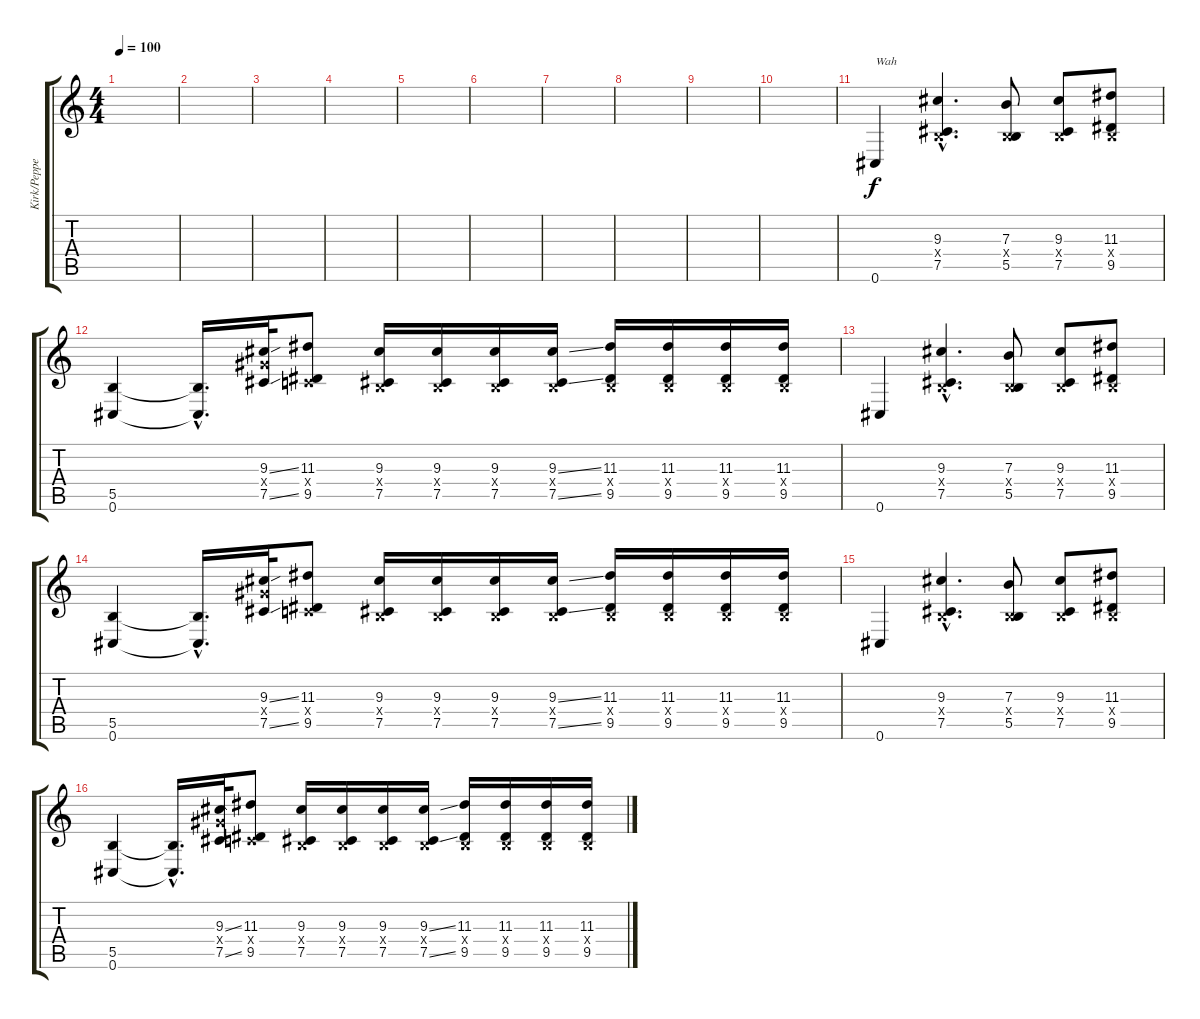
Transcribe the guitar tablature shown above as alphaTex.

\track ("Kirk/Pepper (Studio)" "Kirk/Peppe") {instrument overdrivenguitar}
\staff {score tabs}
\tuning (Db4 Ab3 E3 B2 Gb2 Db2) {hide}
\ts (4 4)
\tempo 100
\clef g2
\ks c
|
|
|
|
|
|
|
|
|
|
0.6.4{txt "Wah"} (9.3{hac} 0.4{hac x} 7.5{hac}).4{d} (7.3 0.4{x} 5.5).8 (9.3 0.4{x} 7.5).8 (11.3 0.4{x} 9.5).8 |
(5.5 0.6).4 (5.5{hac t} 0.6{hac t}).16{d} (9.3{ss} 9.4{x} 7.5{ss}).32 (11.3 1.4{x} 9.5).8 (9.3 0.4{x} 7.5).16 (9.3 0.4{x} 7.5).16 (9.3 0.4{x} 7.5).16 (9.3{ss} 0.4{x} 7.5{ss}).16 (11.3 0.4{x} 9.5).16 (11.3 0.4{x} 9.5).16 (11.3 0.4{x} 9.5).16 (11.3 0.4{x} 9.5).16 |
0.6.4 (9.3{hac} 0.4{hac x} 7.5{hac}).4{d} (7.3 0.4{x} 5.5).8 (9.3 0.4{x} 7.5).8 (11.3 0.4{x} 9.5).8 |
(5.5 0.6).4 (5.5{hac t} 0.6{hac t}).16{d} (9.3{ss} 9.4{x} 7.5{ss}).32 (11.3 1.4{x} 9.5).8 (9.3 0.4{x} 7.5).16 (9.3 0.4{x} 7.5).16 (9.3 0.4{x} 7.5).16 (9.3{ss} 0.4{x} 7.5{ss}).16 (11.3 0.4{x} 9.5).16 (11.3 0.4{x} 9.5).16 (11.3 0.4{x} 9.5).16 (11.3 0.4{x} 9.5).16 |
0.6.4 (9.3{hac} 0.4{hac x} 7.5{hac}).4{d} (7.3 0.4{x} 5.5).8 (9.3 0.4{x} 7.5).8 (11.3 0.4{x} 9.5).8 |
(5.5 0.6).4 (5.5{hac t} 0.6{hac t}).16{d} (9.3{ss} 9.4{x} 7.5{ss}).32 (11.3 1.4{x} 9.5).8 (9.3 0.4{x} 7.5).16 (9.3 0.4{x} 7.5).16 (9.3 0.4{x} 7.5).16 (9.3{ss} 0.4{x} 7.5{ss}).16 (11.3 0.4{x} 9.5).16 (11.3 0.4{x} 9.5).16 (11.3 0.4{x} 9.5).16 (11.3 0.4{x} 9.5).16
